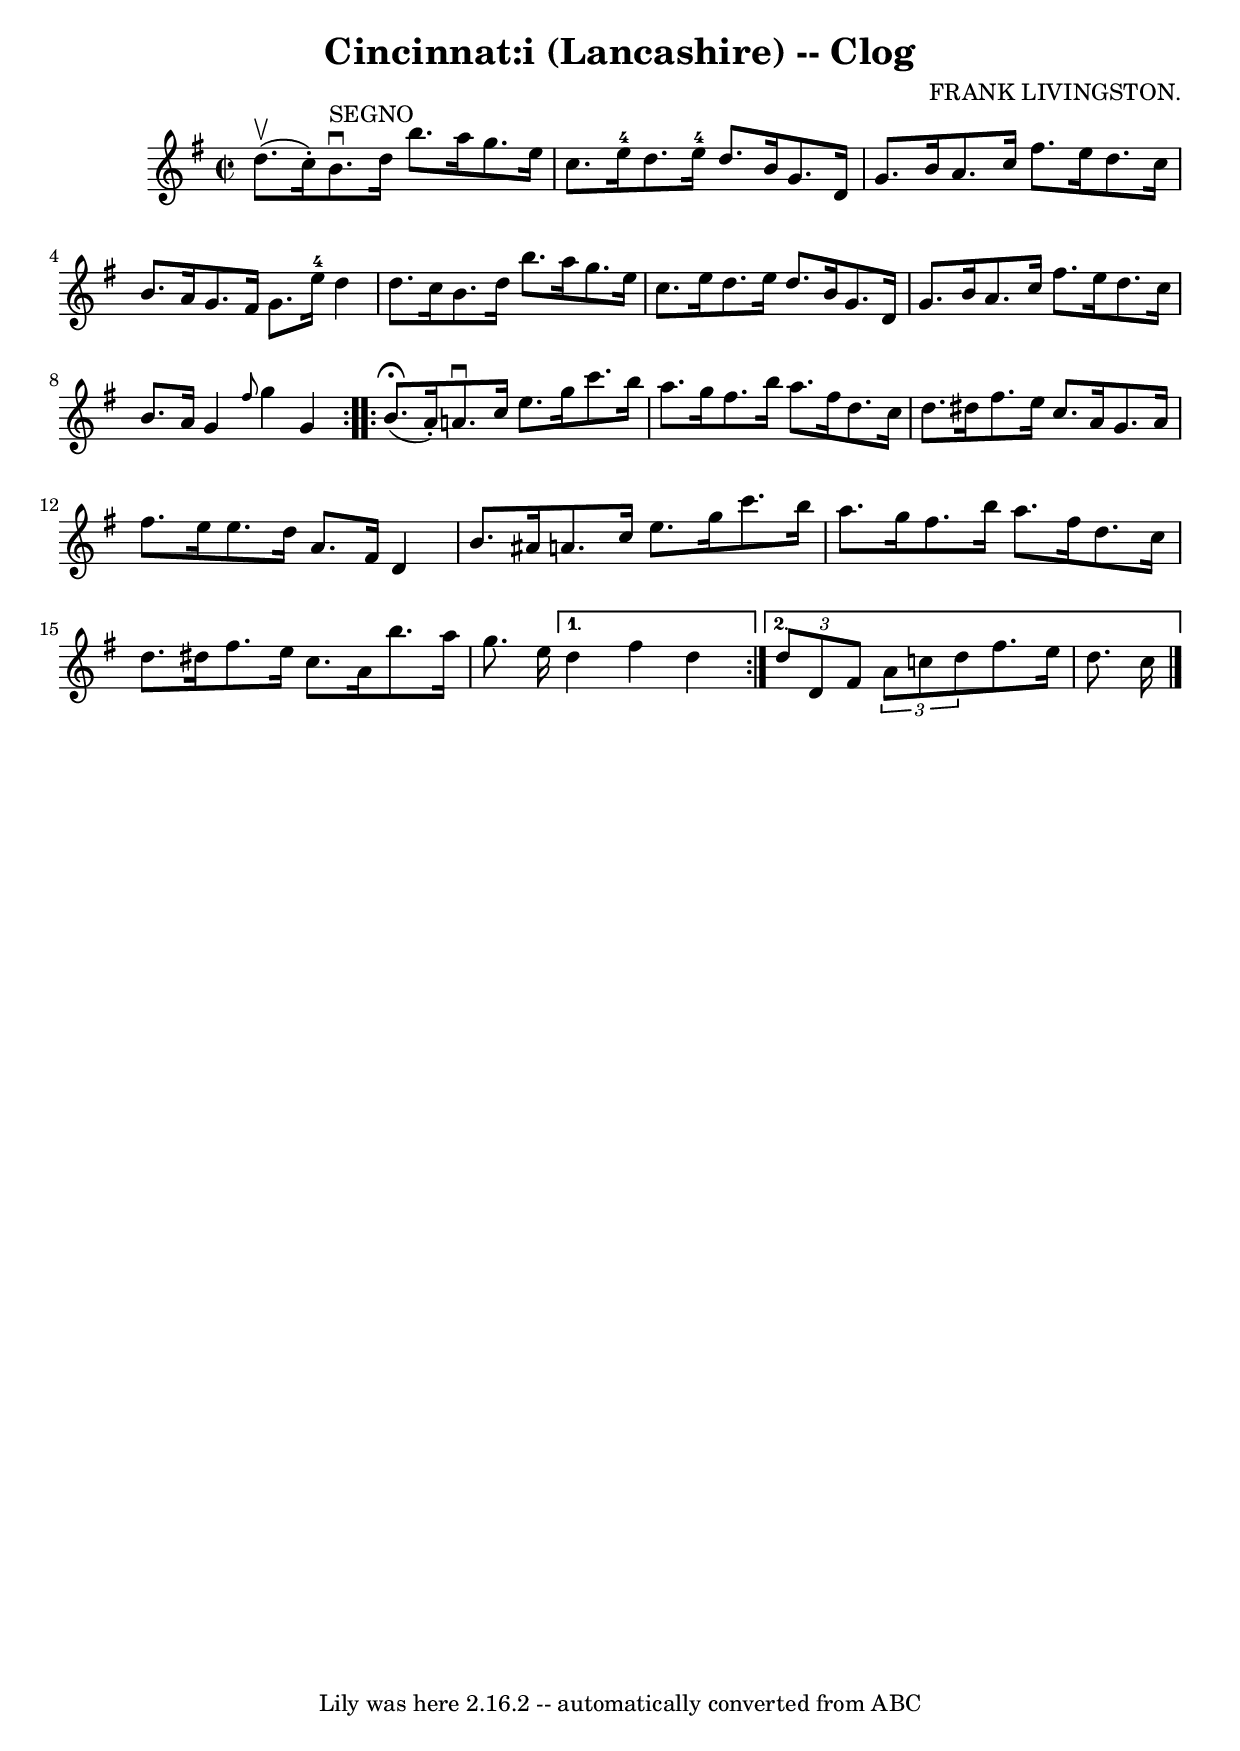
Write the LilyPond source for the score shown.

\version "2.7.40"
\include "Mammoth.ily"
\header {
	%% book = "Ryan's Mammoth Collection"
	composer = "FRANK LIVINGSTON."
	crossRefNumber = "1"
	footnotes = "\\\\160 952"
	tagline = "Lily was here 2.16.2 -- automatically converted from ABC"
	title = "Cincinnat:i (Lancashire) -- Clog"
}
voicedefault =  {
\set Score.defaultBarType = "empty"

\repeat volta 2 {
\override Staff.TimeSignature #'style = #'C
 \time 2/2 \key g \major d''8.^\upbow(c''16 -.)   |
 b'8. 
^"SEGNO"^\downbow d''16 b''8. a''16 g''8. e''16 c''8. e''16 
-4   |
 d''8. e''16-4 d''8. b'16 g'8. d'16 g'8.   
 b'16    |
 a'8. c''16 fis''8. e''16 d''8. c''16 b'8. 
 a'16    |
 g'8. fis'16 g'8. e''16-4 d''4 d''8.    
c''16    |
 b'8. d''16 b''8. a''16 g''8. e''16    
c''8. e''16    |
 d''8. e''16 d''8. b'16 g'8. d'16    
g'8. b'16    |
 a'8. c''16 fis''8. e''16 d''8. c''16  
 b'8. a'16    |
 g'4  \grace { fis''8  } g''4 g'4    }     
\repeat volta 2 { b'8.^\fermata(a'16 -.) |
 a'!8.^\downbow 
 c''16 e''8. g''16 c'''8. b''16 a''8. g''16    |
   
fis''8. b''16 a''8. fis''16 d''8. c''16 d''8. dis''16    
|
 fis''8. e''16 c''8. a'16 g'8. a'16 fis''8.    
e''16    |
 e''8. d''16 a'8. fis'16 d'4 b'8. ais'16 
   |
 a'!8. c''16 e''8. g''16 c'''8. b''16 a''8.    
g''16    |
 fis''8. b''16 a''8. fis''16 d''8. c''16    
d''8. dis''16    |
 fis''8. e''16 c''8. a'16 b''8.    
a''16 g''8. e''16    } \alternative{{ d''4 fis''4 d''4  } {   
\times 2/3 { d''8 d'8 fis'8  }   \times 2/3 { a'8 c''!8 d''8  } 
 fis''8. e''16 d''8. c''16        \bar "|."   }}
}

\score{
    <<

	\context Staff="default"
	{
	    \voicedefault 
	}

    >>
	\layout {
	}
	\midi {}
}
